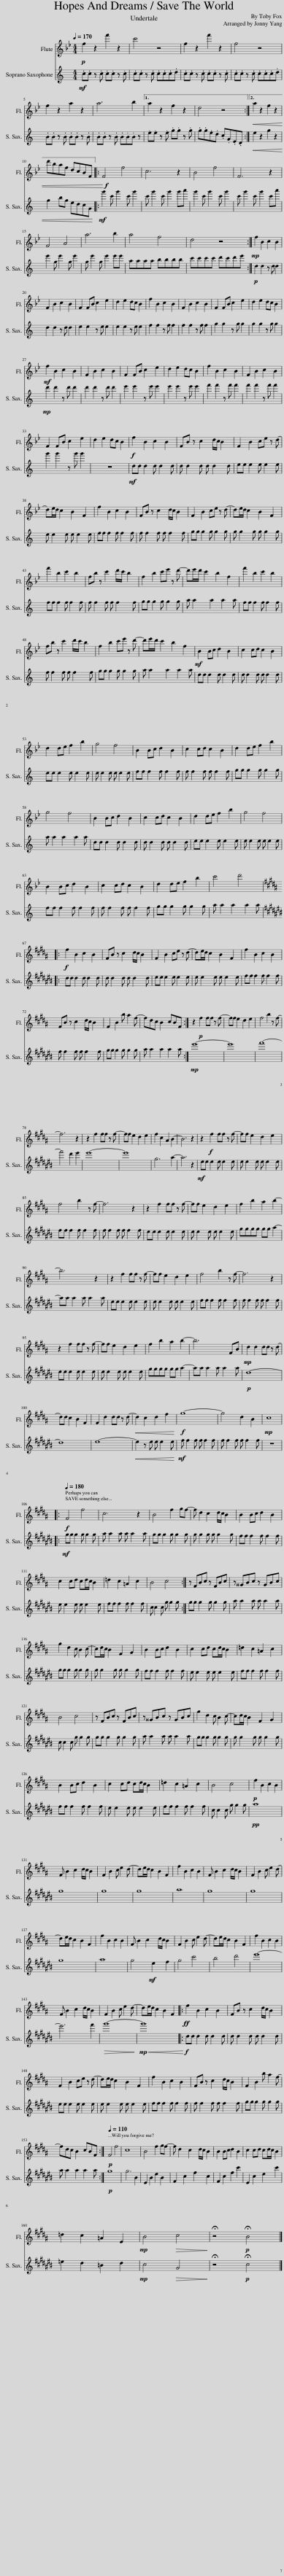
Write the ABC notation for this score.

X:1
%%score 1 2
L:1/8
Q:1/4=170
M:4/4
I:linebreak $
K:Bb
V:1 treble
V:2 treble transpose=-2
V:1
!p! f2 z2 f'2 z2 | c'4 z4 | f2 z2 f'2 z2 | f4 z4 |$ f2 z2 a2 z2 | %5
 a6 b2 |1 a2 z2 f2 z2 | d4 z4 :|2!<(! a2 z2 f2 z2 |$ d'baf dcBF!<)! |: %10
!f! F4 f4 | c6 z2 | B4 f4 | F6 z2 |$ F4 A4 | %15
 a6 b2 | a4 f4 | d4 z4 :|!mp! f2 B2 c2 B2 |$ F2 B2 c2 B2 | %20
 F2 FB c2 e2 | d2 e2 dc B2 | f2 B2 c2 B2 | F2 B2 c2 B2 | F2 FB c2 e2 | %25
 d2 e2 dc B2 |$!mf! f2 B2 c2 B2 | F2 B2 c2 B2 | F2 FB c2 e2 | d2 e2 dc B2 | %30
 f2 B2 c2 B2 | F2 B2 c2 B2 |$ F2 FB c2 e2 | d2 e2 dc B2 |!f! f2 B2 c2 B2 | %35
 FB z c2 d/c/ B2 | F2 B2 ce z d- |$ de/d/ c2 B2 F2 | f2 B2 c2 B2 | FB z c2 d/c/ B2 | %40
 F2 B2 ce z d- | de/d/ c2 B2 F2 |$ f'2 b2 c'2 b2 | fb z c'2 d'/c'/ b2 | f2 b2 c'e' z d'- | %45
 d'e'/d'/ c'2 b2 f2 | f'2 b2 c'2 b2 |$ fb z c'2 d'/c'/ b2 | f2 b2 c'e' z d'- | d'e'/d'/ c'2 b2 f2 | %50
!mf! B2 Bc d2 B2 | c2 cd c2 B2 |$ d2 de f2 b2 | g4 f4 | B2 Bc d2 B2 | %55
 c2 cd c2 B2 | d2 de f2 b2 |$ g4 f4 | B2 Bc d2 B2 | c2 cd c2 B2 | %60
 d2 de f2 b2 | g4 f4 |$ B2 Bc d2 B2 | c2 cd c2 B2 | d2 de f2 b2 | %65
 c'4 d'4 |:$[K:B]!f! f2 B2 c2 B2 | FB z c2 d/c/ B2 | F2 B2 ce z d- | de/d/ c2 B2 F2 | %70
 f2 B2 c2 B2 |$ FB z c2 d/c/ B2 | F2 B2 b a2 f- | fdc B2 cBF :| z2!p! f2 ff z f- | %75
 ff e2 d2 e2 | f4 b2 z f- |$ f6 z2 | z2 f2 ff z f- | ff e2 d2 e2 | %80
 f2 c2 A2 B2- | B6 z2 | z2!f! f2 ff z f- | ff e2 d2 e2 |$ f4 b2 z f- | %85
 f6 z2 | z2 f2 ff z f- | ff e2 d2 e2 | f2 b2 a2 b2- |$ b6 z2 | %90
 z2 f2 ff z f- | ff e2 d2 e2 | f4 b2 z f- | f6 z2 |$ z2 f2 ff z f- | %95
 ff e2 d2 e2 | f2 b2 a2 b2- | b6 FB |!mp! d2 d2 dd z d- |$ dd c2 B2 F2 | %100
 F2 d2 dd z d- |!<(! d2 c2 d2 f2!<)! |!f! g8- | g4 d2 B2 |!mp! c8 |:$ %105
[Q:1/4=180]!f! F4 f4 | c6 z2 | B4 f2 gf- | f d2 c2 d/c/ B2 | B2 Bc d2 B2 |$ %110
 c2 cd cd/c/ B2 | =d2 c2 =A2 c2 | B4 c4 :| z FBc z FBc | z ^^GBc z GBc |$ %115
 g2 d2 c B2 c- | cd/c/ B2 F2 G2 | B2 Bc d2 B2 | c2 cd cd/c/ B2 | =d2 c2 =A2 c2 |$ %120
 B4 c4 | z FBc z FBc | z ^^GBc z GBc | g2 d2 c B2 c- | cd/c/ B2 F2 G2 |$ %125
 B2 Bc d2 B2 | c2 cd cd/c/ B2 | =d2 c2 =A2 c2 | B4 c4 |!p! f2 B2 c2 B2 |$ %130
 F B2 c2 d/c/ B2 | F2 B2 c e2 d- | de/d/ c2 B2 F2 | f2 B2 c2 B2 | F B2 c2 d/c/ B2 | %135
 F2 B2 c e2 d- |$ de/d/ c2 B2 F2 | f2 B2 c2 B2 | F B2 c2 d/c/ B2 | F2 B2 c e2 d- | %140
 de/d/ c2 B2 F2 | f2 B2 c2 B2 |$ F B2 c2 d/c/ B2 | F2 B2 c e2 d- | de/d/ c2 B2 F2 |: %145
!ff! f2 B2 c2 B2 | FB z c2 d/c/ B2 |$ F2 B2 ce z d- | de/d/ c2 B2 F2 | f2 B2 c2 B2 | %150
 FB z c2 d/c/ B2 | F2 B2 b a2 f- |$ fdc B2 cBF :|[Q:1/4=110]!p! F4 f4 | c8 | %155
 B4 f2 gf- | f d2 c2 d/c/ B2 | B2 Bc d2 B2 | c2 cd cd/c/ B2 |$ =d2 c2 =A2 E2 | %160
!mp! B4!>(! c4!>)! | !fermata!z4!p! !fermata!B4 |] %162
V:2
[K:C]!mf! .c.c z .c .c.c z .c | .c.c z .c .c.c.c.d | .c.c z .c .c.c z .c | .c.c z .c .c.c.c.d |$ .B.B z .B .B.B z .B | %5
 .B.B z .B .B.B.B z |1 .e.e z .e .g.g z .g | .g.g.e.d .c.G.E.D :|2!<(! e2 z2 g2 z2 |$ g2 bg edcG!<)! |: %10
!mf! g'2 c' g'2 c' g'2 | c' g'2 c' g'2 g'a' | g'2 c' g'2 c' g'2 | c' g'2 c' g'2 c'a' |$ e'2 g e'2 g e'2 | %15
 g e'2 g e'2 e'e' | aaaa bbbb | c'c'c'c' d'c'd'e' :|!p! d2 d2 z d d2 |$ d2 d2 z d d2 | %20
 e2 e2 z e e2 | e2 e2 z e e2 | f2 f2 z f f2 | f2 f2 z f f2 | g2 g2 z g g2 | %25
 g2 g2 z g g2 |$!mp! d'2 d'2 z d' d'2 | d'2 d'2 z d' d'2 | e'2 e'2 z e' e'2 | e'2 e'2 z e' e'2 | %30
 f'2 f'2 z f' f'2 | f'2 f'2 z f' f'2 |$ g'2 g'2 z g' g'2 | z8 |!mf! dd d2 d d2 d | %35
 d d2 d d d2 d | ee e2 e e2 e |$ e e2 e e e2 e | ff f2 f f2 f | f f2 f f f2 f | %40
 gg g2 g g2 g | g g2 g g g2 g |$ ff f2 f f2 f | f f2 f f f2 f | gg g2 g g2 g | %45
 a a2 a2 a2 a | ff f2 f f2 f |$ f f2 f f f2 f | gg g2 g g2 g | a a2 a2 a2 a | %50
 dd d2 d d2 d | d d2 d d d2 d |$ ee e2 e e2 e | e e2 e e e2 e | ff f2 f f2 f | %55
 f f2 f f f2 f | gg g2 g g2 g |$ a a2 a2 a2 a | dd d2 d d2 d | d d2 d d d2 d | %60
 ee e2 e e2 e | e e2 e e e2 e |$ ff f2 f f2 f | f f2 f f f2 f | gg g2 g g2 g | %65
 a a2 a2 a2 a |:$[K:C#] dd d2 d d2 d | d d2 d d d2 d | ee e2 e e2 e | e e2 e e e2 e | %70
 ff f2 f f2 f |$ f f2 f f f2 f | gg g2 g g2 g | a a2 a2 a2 a :|!mp! e'8- | %75
 e'8 | f'8- |$ f'4 d'2 e'2 | e'8- | e'8 | %80
 g6 a2- | a6 z2 |!mf! ee e2 e e2 e | e e2 e e e2 e |$ ff f2 f f2 f | %85
 f f2 f f f2 f | ee e2 e e2 e | e e2 e e e2 e | gggg gg a2- |$ aa a2 a a2 a | %90
 ee e2 e e2 e | e e2 e e e2 e | ff f2 f f2 f | f f2 f f f2 f |$ ee e2 e e2 e | %95
 e e2 e e e2 e | gggg gg a2- | aa a2 a a2 a |!p! d8- |$ d8 | %100
 e8- |!<(! e2 z e e e2 e!<)! |!mf! f f2 f f f2 f | f f2 f f f2 f | z8 |:$ %105
!mf! gg g2 g g2 g | a a2 a a a2 a | gg g2 g g2 g | g g2 g g g2 g | ff f2 f f2 f |$ %110
 e e2 e e e2 e | ff f2 f f2 f | c c2 c g g2 g :| gg g2 g g2 g | a a2 a a a2 a |$ %115
 gg g2 g g2 g | g g2 g g g2 g | ff f2 f f2 f | e e2 e e e2 e | ff f2 f f2 f |$ %120
 c c2 c g g2 g | gg g2 g g2 g | a a2 a a a2 a | gg g2 g g2 g | g g2 g g g2 g |$ %125
 ff f2 f f2 f | e e2 e e e2 e | ff f2 f f2 f | c c2 c g g2 g |!pp! a8 |$ %130
 g8 | g8 | g8 | a8 | g8 | %135
 g8 |$ g8 | a8 | g4!mf! e2 f2 | g4 c'4 | %140
 b4 d'4 | e'8- |$ e'6 f'2 |!>(! g'8-!>)! |!mp!!<(! g'8!<)! |: %145
!f! dd d2 d d2 d | d d2 d d d2 d |$ ee e2 e e2 e | e e2 e e e2 e | ff f2 f f2 f | %150
 f f2 f f f2 f | gg g2 g g2 g |$ a a2 a2 a2 a :|!p! g8 | g6 B2 | %155
 E2 B2 e2 B2 | F2 c2 f2 c2 | F2 c2 f2 c'2 | E2 c2 e2 c'2 |$ =e2 d2 =B2 d2 | %160
!mp! c4!>(! G4!>)! | !fermata!z4!p! !fermata!c4 |] %162
